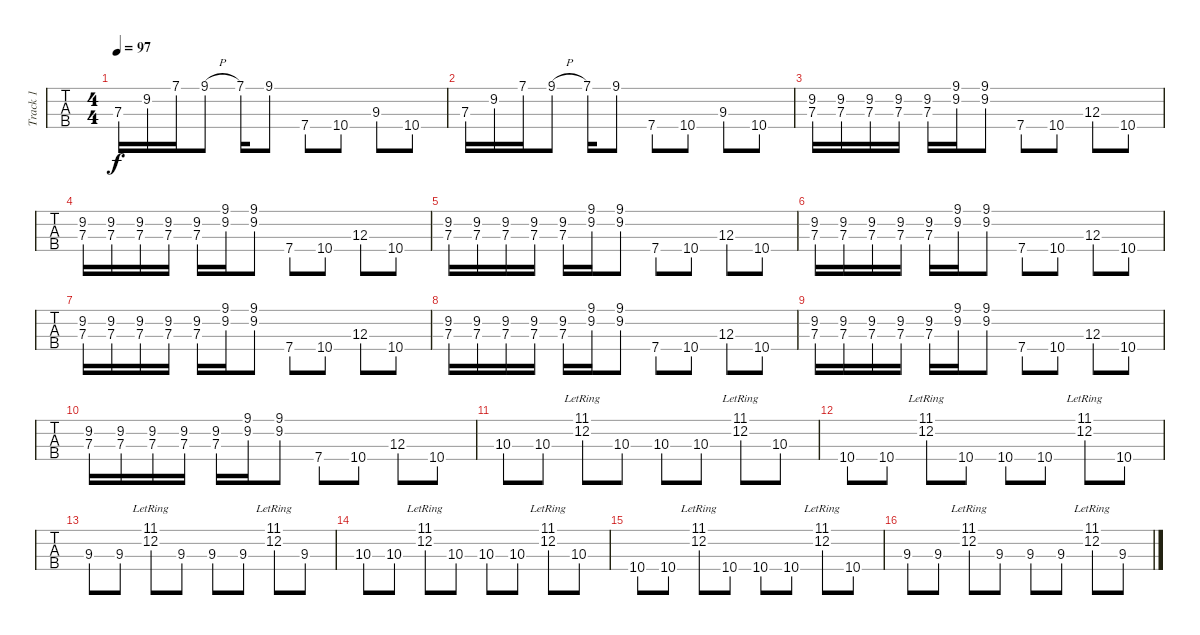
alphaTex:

\track ("Track 1" "Track 1") {instrument acousticguitarsteel}
\staff {tabs}
\tuning (G2 D2 A1 E1) {hide}
\ts (4 4)
\tempo 97
\clef f4
\ks c
7.3.16{dy f} 9.2.16 7.1.16 9.1{h}.8 7.1.16 9.1.8 7.4.8 10.4.8 9.3.8 10.4.8 |
7.3.16 9.2.16 7.1.16 9.1{h}.8 7.1.16 9.1.8 7.4.8 10.4.8 9.3.8 10.4.8 |
(9.2 7.3).16 (9.2 7.3).16 (9.2 7.3).16 (9.2 7.3).16 (9.2 7.3).16 (9.1 9.2).16 (9.1 9.2).8 7.4.8 10.4.8 12.3.8 10.4.8 |
(9.2 7.3).16 (9.2 7.3).16 (9.2 7.3).16 (9.2 7.3).16 (9.2 7.3).16 (9.1 9.2).16 (9.1 9.2).8 7.4.8 10.4.8 12.3.8 10.4.8 |
(9.2 7.3).16 (9.2 7.3).16 (9.2 7.3).16 (9.2 7.3).16 (9.2 7.3).16 (9.1 9.2).16 (9.1 9.2).8 7.4.8 10.4.8 12.3.8 10.4.8 |
(9.2 7.3).16 (9.2 7.3).16 (9.2 7.3).16 (9.2 7.3).16 (9.2 7.3).16 (9.1 9.2).16 (9.1 9.2).8 7.4.8 10.4.8 12.3.8 10.4.8 |
(9.2 7.3).16 (9.2 7.3).16 (9.2 7.3).16 (9.2 7.3).16 (9.2 7.3).16 (9.1 9.2).16 (9.1 9.2).8 7.4.8 10.4.8 12.3.8 10.4.8 |
(9.2 7.3).16 (9.2 7.3).16 (9.2 7.3).16 (9.2 7.3).16 (9.2 7.3).16 (9.1 9.2).16 (9.1 9.2).8 7.4.8 10.4.8 12.3.8 10.4.8 |
(9.2 7.3).16 (9.2 7.3).16 (9.2 7.3).16 (9.2 7.3).16 (9.2 7.3).16 (9.1 9.2).16 (9.1 9.2).8 7.4.8 10.4.8 12.3.8 10.4.8 |
(9.2 7.3).16 (9.2 7.3).16 (9.2 7.3).16 (9.2 7.3).16 (9.2 7.3).16 (9.1 9.2).16 (9.1 9.2).8 7.4.8 10.4.8 12.3.8 10.4.8 |
10.3.8 10.3.8 (11.1 12.2{lr}).8 10.3.8 10.3.8 10.3.8 (11.1 12.2{lr}).8 10.3.8 |
10.4.8 10.4.8 (11.1 12.2{lr}).8 10.4.8 10.4.8 10.4.8 (11.1 12.2{lr}).8 10.4.8 |
9.3.8 9.3.8 (11.1 12.2{lr}).8 9.3.8 9.3.8 9.3.8 (11.1 12.2{lr}).8 9.3.8 |
10.3.8 10.3.8 (11.1 12.2{lr}).8 10.3.8 10.3.8 10.3.8 (11.1 12.2{lr}).8 10.3.8 |
10.4.8 10.4.8 (11.1 12.2{lr}).8 10.4.8 10.4.8 10.4.8 (11.1 12.2{lr}).8 10.4.8 |
9.3.8 9.3.8 (11.1 12.2{lr}).8 9.3.8 9.3.8 9.3.8 (11.1 12.2{lr}).8 9.3.8
